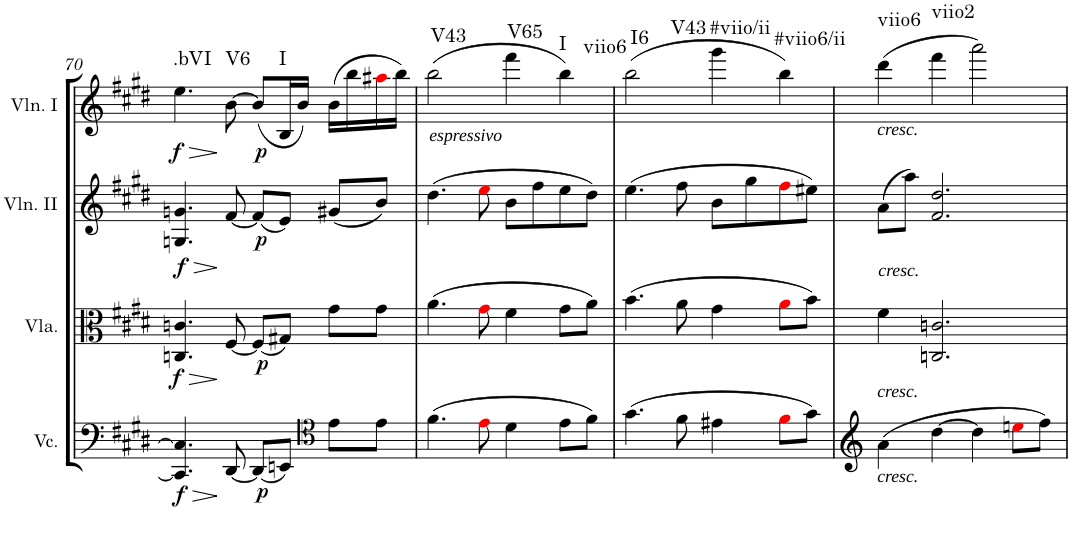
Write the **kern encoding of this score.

**kern	**dynam	**kern	**dynam	**kern	**dynam	**kern	**dynam	**harte
*part4	*part4	*part3	*part3	*part2	*part2	*part1	*part1	*part1
*staff4	*staff4	*staff3	*staff3	*staff2	*staff2	*staff1	*staff1	*
*I"Violoncello	*	*I"Viola	*	*I"Violin II	*	*I"Violin I	*	*
*I'Vc.	*	*I'Vla.	*	*I'Vln. II	*	*I'Vln. I	*	*
!!LO:PB:g=z
*clefF4	*	*clefC3	*	*clefG2	*	*clefG2	*	*
*k[f#c#g#d#]	*	*k[f#c#g#d#]	*	*k[f#c#g#d#]	*	*k[f#c#g#d#]	*	*
*E:	*	*E:	*	*E:	*	*E:	*	*
*M2/2	*	*M2/2	*	*M2/2	*	*M2/2	*	*
*met(c|)	*	*met(c|)	*	*met(c|)	*	*met(c|)	*	*
=70	=70	=70	=70	=70	=70	=70	=70	=70
!	!LO:DY:b	!	!LO:HP:b	!	!LO:HP:b	!	!LO:HP:b	!
!	!	!	!LO:DY:n=1:b	!	!LO:DY:n=1:b	!	!LO:DY:n=1:b	!LO:H:kt=.bVI
4.CC/] 4.C/]	f	4.Cn/ 4.cn/	> f	4.Gn/ 4.gn/	> f	4.ee\	> f	N
!	!	!	!	!	!	!	!	!LO:H:kt=V6
[8DD#/	.	[8F#/	]	[8f#/	]	[8b\	]	N
!	!LO:DY:b	!	!LO:DY:n=2:b	!	!LO:DY:n=2:b	!	!LO:DY:n=2:b	!
(8DD#/L]	p	(8F#/L]	p	(8f#/L]	p	(8b/L]	p	.
!	!	!	!	!	!	!	!	!LO:H:kt=I
8EEn/J)	.	8G#X/J)	.	8e/J)	.	16B/L	.	N
.	.	.	.	.	.	16b/JJ)	.	.
*clefC4	*	*	*	*	*	*	*	*
8e\L	.	8g#\L	.	(8g#X/L	.	(16b\LL	.	.
.	.	.	.	.	.	16bb\	.	.
8e\J	.	8g#\J	.	8b/J)	.	16aa#Xi\	.	.
.	.	.	.	.	.	16bb\JJ)	.	.
=71	=71	=71	=71	=71	=71	=71	=71	=71
!	!	!	!	!	!	!LO:TX:b:i:t=espressivo	!	!LO:H:kt=V43
(4.f#\	.	(4.a\	.	(4.dd#\	.	(2bb\	.	N
8ei\	.	8g#i\	.	8eei\	.	.	.	.
!	!	!	!	!	!	!	!	!LO:H:kt=V65
4d#\	.	4f#\	.	8b\L	.	4fff#\	.	N
.	.	.	.	8ff#\	.	.	.	.
!	!	!	!	!	!	!	!	!LO:H:n=1:kt=I
!	!	!	!	!	!	!	!	!LO:H:n=2:kt=viio6
8e\L	.	8g#\L	.	8ee\	.	4bb\)	.	N N
8f#\J)	.	8a\J)	.	8dd#\J)	.	.	.	.
=72	=72	=72	=72	=72	=72	=72	=72	=72
!	!	!	!	!	!	!	!	!LO:H:n=1:kt=I6
!	!	!	!	!	!	!	!	!LO:H:n=2:kt=V43
(4.g#\	.	(4.b\	.	(4.ee\	.	(2bb\	.	N N
8f#\	.	8a\	.	8ff#\	.	.	.	.
!	!	!	!	!	!	!	!	!LO:H:kt=#viio/ii
4e#X\	.	4g#\	.	8b\L	.	4ggg#\	.	N
.	.	.	.	8gg#\	.	.	.	.
!	!	!	!	!	!	!	!	!LO:H:kt=#viio6/ii
8f#i\L	.	8ai\L	.	8ff#i\	.	4bb\)	.	N
8g#\J)	.	8b\J)	.	8ee#X\J)	.	.	.	.
=73	=73	=73	=73	=73	=73	=73	=73	=73
!	!	!	!	!	!	!LO:TX:b:i:t=cresc.	!	!
!	!	!LO:TX:a:i:t=cresc.	!	!	!	!	!	!
!LO:TX:b:i:t=cresc.	!	!	!	!	!	!	!	!
!LO:TX:a:i:t=cresc.	!	!	!	!	!	!	!	!LO:H:kt=viio6
(4a\	.	4f#\	.	(8a\L	.	(4ddd#\	.	N
.	.	.	.	8aa\J)	.	.	.	.
!	!	!	!	!	!	!	!	!LO:H:kt=viio2
[4dd#\	.	2.Cn/ 2.cn/	.	2.f#/ 2.dd#/	.	4fff#\	.	N
4dd#\]	.	.	.	.	.	2aaa\)	.	.
8eeni\L	.	.	.	.	.	.	.	.
8ff#\J)	.	.	.	.	.	.	.	.
=	=	=	=	=	=	=	=	=
*-	*-	*-	*-	*-	*-	*-	*-	*-
